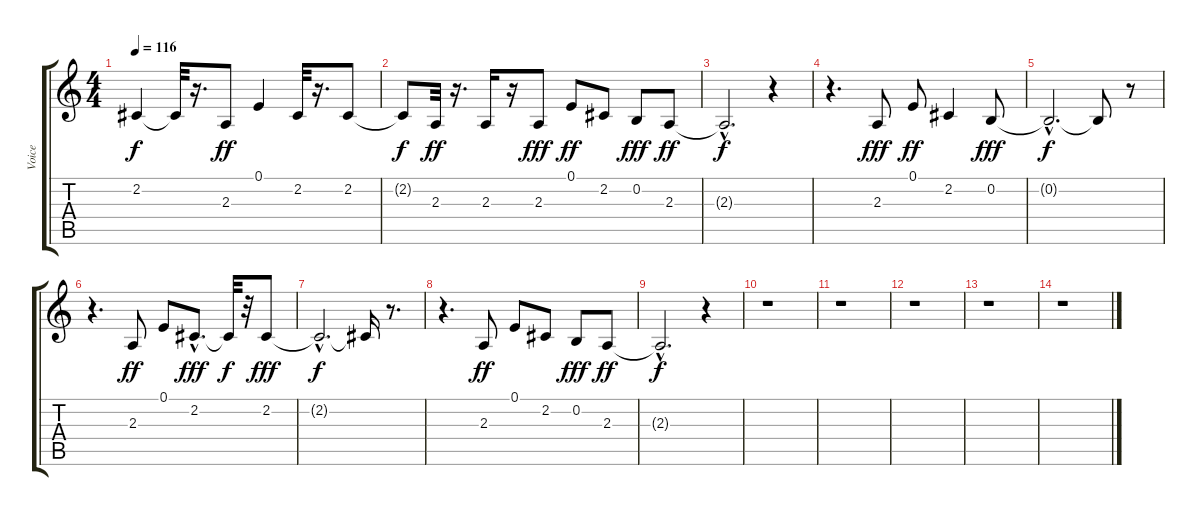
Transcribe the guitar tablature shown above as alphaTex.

\track ("Voice" "Voice") {instrument flute}
\staff {score tabs}
\tuning (E4 B3 G3 D3 A2 E2) {hide}
\ts (4 4)
\tempo 116
\clef g2
\ks c
2.2{t}.4{dy f} 2.2{t}.32 r.16{d} 2.3.8{dy ff} 0.1.4 2.2.32 r.16{d} 2.2.8 |
2.2{t}.8{dy f} 2.3.32{dy ff} r.16{d} 2.3.16 r.16 2.3.8{dy fff} 0.1.8{dy ff} 2.2.8 0.2.8{dy fff} 2.3.8{dy ff} |
2.3{hac t}.2{d dy f} r.4 |
r.4{d} 2.3.8{dy fff} 0.1.8{dy ff} 2.2.4 0.2.8{dy fff} |
0.2{hac t}.2{d dy f} 0.2{t}.8 r.8 |
r.4{d} 2.3.8{dy ff} 0.1.8 2.2{hac}.8{d dy fff} 2.2{t}.32{dy f} r.32 2.2.8{dy fff} |
2.2{hac t}.2{d dy f} 2.2{t}.16 r.8{d} |
r.4{d} 2.3.8{dy ff} 0.1.8 2.2.8 0.2.8{dy fff} 2.3.8{dy ff} |
2.3{hac t}.2{d dy f} r.4 |
r.1 |
r.1 |
r.1 |
r.1 |
r.1
